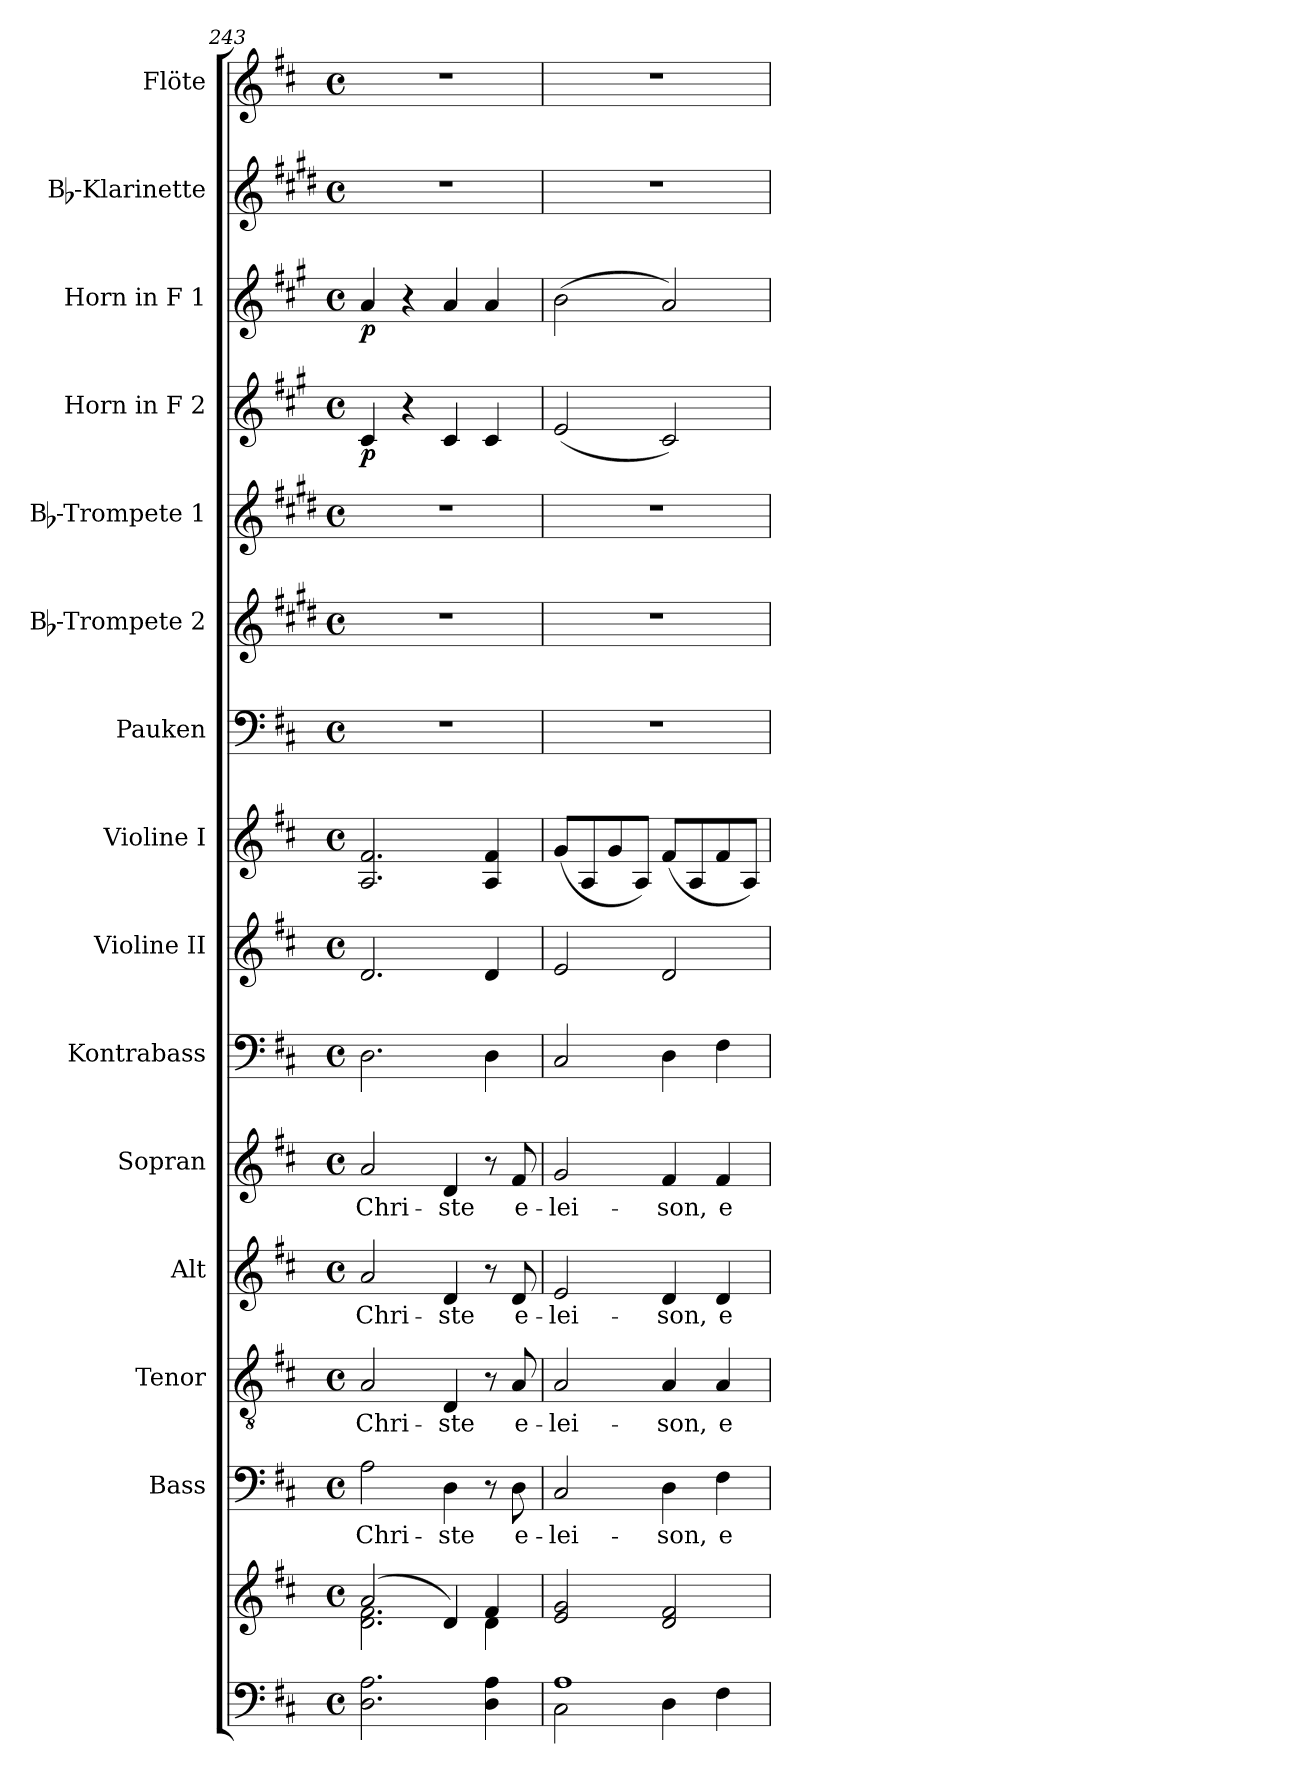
**kern	**kern	**kern	**text	**kern	**text	**kern	**text	**kern	**text	**kern	**kern	**kern	**kern	**kern	**kern	**kern	**dynam	**kern	**dynam	**kern	**kern
*part15	*part15	*part14	*part14	*part13	*part13	*part12	*part12	*part11	*part11	*part10	*part9	*part8	*part7	*part6	*part5	*part4	*part4	*part3	*part3	*part2	*part1
*staff16	*staff15	*staff14	*staff14	*staff13	*staff13	*staff12	*staff12	*staff11	*staff11	*staff10	*staff9	*staff8	*staff7	*staff6	*staff5	*staff4	*staff4	*staff3	*staff3	*staff2	*staff1
*	*	*I"Bass	*	*I"Tenor	*	*I"Alt	*	*I"Sopran	*	*I"Kontrabass	*I"Violine II	*I"Violine I	*I"Pauken	*I"Bb-Trompete 2	*I"Bb-Trompete 1	*I"Horn in F 2	*	*I"Horn in F 1	*	*I"Bb-Klarinette	*I"Flöte
*	*	*I'B.	*	*I'T.	*	*I'A.	*	*I'S.	*	*I'Kb.	*I'Vl. II	*I'Vl. I	*I'Pk.	*I'Bb Trp. 2	*I'Bb Trp. 1	*	*	*	*	*I'Bb Kl.	*I'Fl.
*clefF4	*clefG2	*clefF4	*	*clefGv2	*	*clefG2	*	*clefG2	*	*clefF4	*clefG2	*clefG2	*clefF4	*clefG2	*clefG2	*clefG2	*	*clefG2	*	*clefG2	*clefG2
*	*	*	*	*	*	*	*	*	*	*ITrd7c12	*	*	*	*ITrd1c2	*ITrd1c2	*ITrd4c7	*	*ITrd4c7	*	*ITrd1c2	*
*k[f#c#]	*k[f#c#]	*k[f#c#]	*	*k[f#c#]	*	*k[f#c#]	*	*k[f#c#]	*	*k[f#c#]	*k[f#c#]	*k[f#c#]	*k[f#c#]	*k[f#c#]	*k[f#c#]	*k[f#c#]	*	*k[f#c#]	*	*k[f#c#]	*k[f#c#]
*D:	*D:	*D:	*	*D:	*	*D:	*	*D:	*	*D:	*D:	*D:	*D:	*D:	*D:	*D:	*	*D:	*	*D:	*D:
*M4/4	*M4/4	*M4/4	*	*M4/4	*	*M4/4	*	*M4/4	*	*M4/4	*M4/4	*M4/4	*M4/4	*M4/4	*M4/4	*M4/4	*	*M4/4	*	*M4/4	*M4/4
*met(c)	*met(c)	*met(c)	*	*met(c)	*	*met(c)	*	*met(c)	*	*met(c)	*met(c)	*met(c)	*met(c)	*met(c)	*met(c)	*met(c)	*	*met(c)	*	*met(c)	*met(c)
=243	=243	=243	=243	=243	=243	=243	=243	=243	=243	=243	=243	=243	=243	=243	=243	=243	=243	=243	=243	=243	=243
*	*^	*	*	*	*	*	*	*	*	*	*	*	*	*	*	*	*	*	*	*	*
!	!	!	!	!LO:LY:b	!	!LO:LY:b	!	!LO:LY:b	!	!LO:LY:b	!	!	!	!	!	!	!	!LO:DY:b	!	!LO:DY:b	!	!
2.D\ 2.A\	(2a/	2.d\ 2.f#\	2A\	Chri-	2A/	Chri-	2a/	Chri-	2a/	Chri-	2.DD\	2.d/	2.A/ 2.f#/	1r	1r	1r	4F#/	p	4d/	p	1r	1r
.	.	.	.	.	.	.	.	.	.	.	.	.	.	.	.	.	4r	.	4r	.	.	.
!	!	!	!	!LO:LY:b	!	!LO:LY:b	!	!LO:LY:b	!	!LO:LY:b	!	!	!	!	!	!	!	!	!	!	!	!
.	4d/)	.	4D\	-ste	4D/	-ste	4d/	-ste	4d/	-ste	.	.	.	.	.	.	4F#/	.	4d/	.	.	.
4D\ 4A\	4f#/	4d\	8r	.	8r	.	8r	.	8r	.	4DD\	4d/	4A/ 4f#/	.	.	.	4F#/	.	4d/	.	.	.
!	!	!	!	!LO:LY:b	!	!LO:LY:b	!	!LO:LY:b	!	!LO:LY:b	!	!	!	!	!	!	!	!	!	!	!	!
.	.	.	8D\	e-	8A/	e-	8d/	e-	8f#/	e-	.	.	.	.	.	.	.	.	.	.	.	.
*	*v	*v	*	*	*	*	*	*	*	*	*	*	*	*	*	*	*	*	*	*	*	*
=244	=244	=244	=244	=244	=244	=244	=244	=244	=244	=244	=244	=244	=244	=244	=244	=244	=244	=244	=244	=244	=244
*^	*	*	*	*	*	*	*	*	*	*	*	*	*	*	*	*	*	*	*	*	*
!	!	!	!	!LO:LY:b	!	!LO:LY:b	!	!LO:LY:b	!	!LO:LY:b	!	!	!	!	!	!	!	!	!	!	!	!
1A	2C#\	2e/ 2g/	2C#/	-lei-	2A/	-lei-	2e/	-lei-	2g/	-lei-	2CC#/	2e/	(<8g/L	1r	1r	1r	(<2A/	.	(>2e\	.	1r	1r
.	.	.	.	.	.	.	.	.	.	.	.	.	8A/	.	.	.	.	.	.	.	.	.
.	.	.	.	.	.	.	.	.	.	.	.	.	8g/	.	.	.	.	.	.	.	.	.
.	.	.	.	.	.	.	.	.	.	.	.	.	8A/J)	.	.	.	.	.	.	.	.	.
!	!	!	!	!LO:LY:b	!	!LO:LY:b	!	!LO:LY:b	!	!LO:LY:b	!	!	!	!	!	!	!	!	!	!	!	!
.	4D\	2d/ 2f#/	4D\	-son,	4A/	-son,	4d/	-son,	4f#/	-son,	4DD\	2d/	(<8f#/L	.	.	.	2F#/)	.	2d/)	.	.	.
.	.	.	.	.	.	.	.	.	.	.	.	.	8A/	.	.	.	.	.	.	.	.	.
!	!	!	!	!LO:LY:b	!	!LO:LY:b	!	!LO:LY:b	!	!LO:LY:b	!	!	!	!	!	!	!	!	!	!	!	!
.	4F#\	.	4F#\	e-	4A/	e-	4d/	e-	4f#/	e-	4FF#\	.	8f#/	.	.	.	.	.	.	.	.	.
.	.	.	.	.	.	.	.	.	.	.	.	.	8A/J)	.	.	.	.	.	.	.	.	.
*v	*v	*	*	*	*	*	*	*	*	*	*	*	*	*	*	*	*	*	*	*	*	*
=	=	=	=	=	=	=	=	=	=	=	=	=	=	=	=	=	=	=	=	=	=
*-	*-	*-	*-	*-	*-	*-	*-	*-	*-	*-	*-	*-	*-	*-	*-	*-	*-	*-	*-	*-	*-
